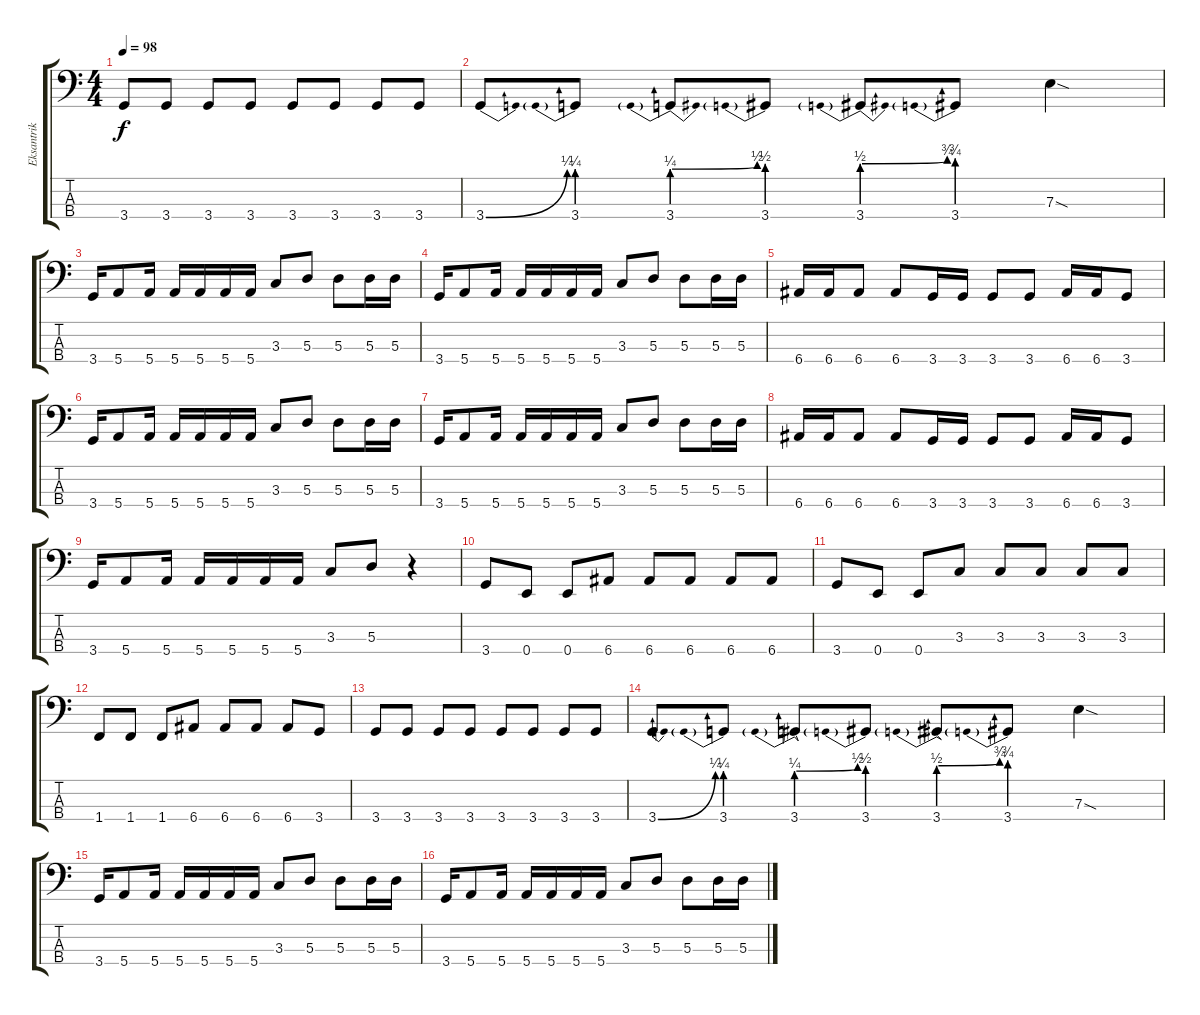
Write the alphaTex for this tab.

\track ("Eksantrik Bass Mili" "Eksantrik ") {instrument electricbassfinger}
\staff {score tabs}
\tuning (G2 D2 A1 E1) {hide}
\ts (4 4)
\tempo 98
\clef f4
\ks c
3.4.8{dy f} 3.4.8 3.4.8 3.4.8 3.4.8 3.4.8 3.4.8 3.4.8 |
3.4{be (bend 0 0 60 1)}.8 3.4{be (prebend 0 1 60 1)}.8 3.4{be (prebendbend 0 1 60 2)}.8 3.4{be (prebend 0 2 60 2)}.8 3.4{be (prebendbend 0 2 60 3)}.8 3.4{be (prebend 0 3 60 3)}.8 7.3{sod}.4 |
3.4.16 5.4.8 5.4.16 5.4.16 5.4.16 5.4.16 5.4.16 3.3.8 5.3.8 5.3.8 5.3.16 5.3.16 |
3.4.16 5.4.8 5.4.16 5.4.16 5.4.16 5.4.16 5.4.16 3.3.8 5.3.8 5.3.8 5.3.16 5.3.16 |
6.4.16 6.4.16 6.4.8 6.4.8 3.4.16 3.4.16 3.4.8 3.4.8 6.4.16 6.4.16 3.4.8 |
3.4.16 5.4.8 5.4.16 5.4.16 5.4.16 5.4.16 5.4.16 3.3.8 5.3.8 5.3.8 5.3.16 5.3.16 |
3.4.16 5.4.8 5.4.16 5.4.16 5.4.16 5.4.16 5.4.16 3.3.8 5.3.8 5.3.8 5.3.16 5.3.16 |
6.4.16 6.4.16 6.4.8 6.4.8 3.4.16 3.4.16 3.4.8 3.4.8 6.4.16 6.4.16 3.4.8 |
3.4.16 5.4.8 5.4.16 5.4.16 5.4.16 5.4.16 5.4.16 3.3.8 5.3.8 r.4 |
3.4.8 0.4.8 0.4.8 6.4.8 6.4.8 6.4.8 6.4.8 6.4.8 |
3.4.8 0.4.8 0.4.8 3.3.8 3.3.8 3.3.8 3.3.8 3.3.8 |
1.4.8 1.4.8 1.4.8 6.4.8 6.4.8 6.4.8 6.4.8 3.4.8 |
3.4.8 3.4.8 3.4.8 3.4.8 3.4.8 3.4.8 3.4.8 3.4.8 |
3.4{be (bend 0 0 60 1)}.8 3.4{be (prebend 0 1 60 1)}.8 3.4{be (prebendbend 0 1 60 2)}.8 3.4{be (prebend 0 2 60 2)}.8 3.4{be (prebendbend 0 2 60 3)}.8 3.4{be (prebend 0 3 60 3)}.8 7.3{sod}.4 |
3.4.16 5.4.8 5.4.16 5.4.16 5.4.16 5.4.16 5.4.16 3.3.8 5.3.8 5.3.8 5.3.16 5.3.16 |
3.4.16 5.4.8 5.4.16 5.4.16 5.4.16 5.4.16 5.4.16 3.3.8 5.3.8 5.3.8 5.3.16 5.3.16
